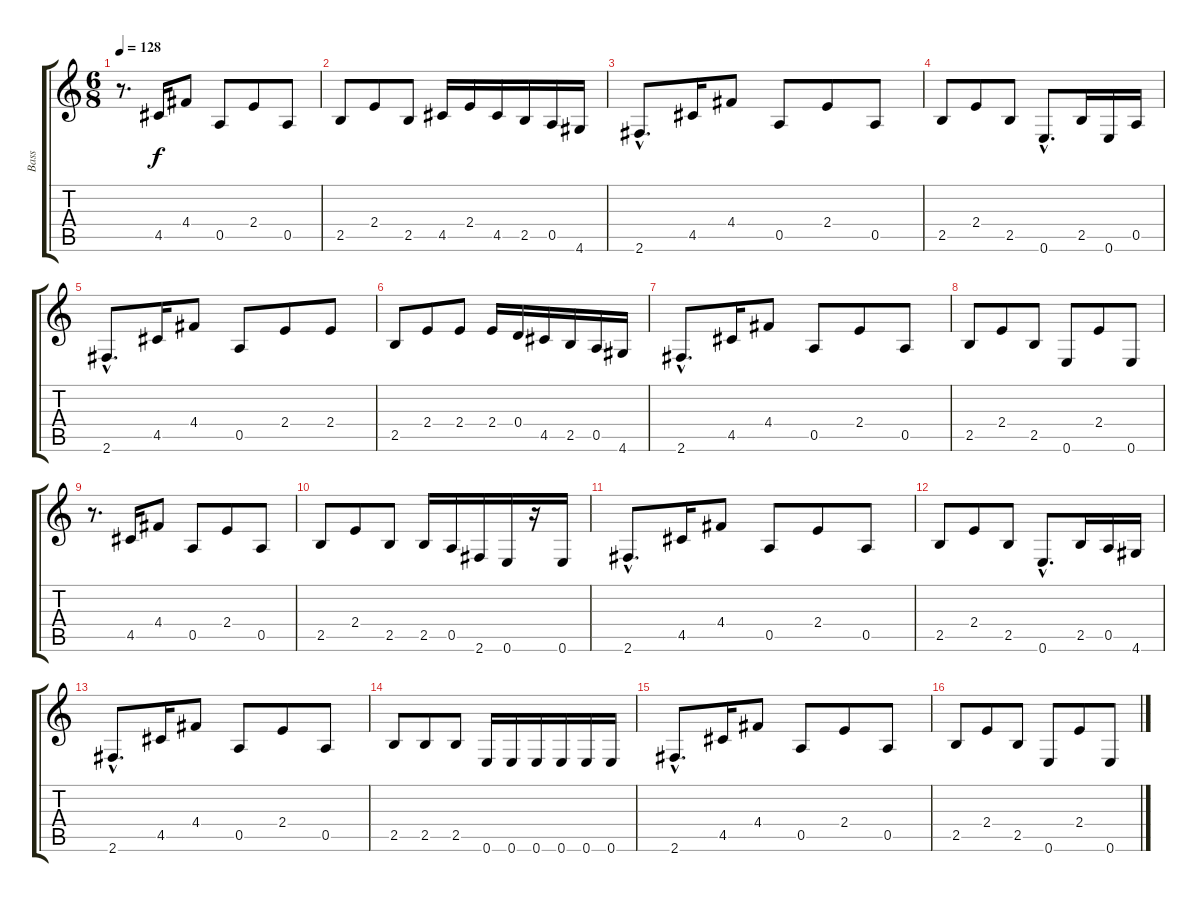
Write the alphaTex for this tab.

\track ("Bass" "Bass") {instrument electricbassfinger}
\staff {score tabs}
\tuning (E4 B3 G3 D3 A2 E2) {hide}
\ts (6 8)
\tempo 128
\clef g2
\ks c
r.8{d dy f} 4.5.16 4.4.8 0.5.8 2.4.8 0.5.8 |
2.5.8 2.4.8 2.5.8 4.5.16 2.4.16 4.5.16 2.5.16 0.5.16 4.6.16 |
2.6{hac}.8{d} 4.5.16 4.4.8 0.5.8 2.4.8 0.5.8 |
2.5.8 2.4.8 2.5.8 0.6{hac}.8{d} 2.5.16 0.6.16 0.5.16 |
2.6{hac}.8{d} 4.5.16 4.4.8 0.5.8 2.4.8 2.4.8 |
2.5.8 2.4.8 2.4.8 2.4.16 0.4.16 4.5.16 2.5.16 0.5.16 4.6.16 |
2.6{hac}.8{d} 4.5.16 4.4.8 0.5.8 2.4.8 0.5.8 |
2.5.8 2.4.8 2.5.8 0.6.8 2.4.8 0.6.8 |
r.8{d} 4.5.16 4.4.8 0.5.8 2.4.8 0.5.8 |
2.5.8 2.4.8 2.5.8 2.5.16 0.5.16 2.6.16 0.6.16 r.16 0.6.16 |
2.6{hac}.8{d} 4.5.16 4.4.8 0.5.8 2.4.8 0.5.8 |
2.5.8 2.4.8 2.5.8 0.6{hac}.8{d} 2.5.16 0.5.16 4.6.16 |
2.6{hac}.8{d} 4.5.16 4.4.8 0.5.8 2.4.8 0.5.8 |
2.5.8 2.5.8 2.5.8 0.6.16 0.6.16 0.6.16 0.6.16 0.6.16 0.6.16 |
2.6{hac}.8{d} 4.5.16 4.4.8 0.5.8 2.4.8 0.5.8 |
2.5.8 2.4.8 2.5.8 0.6.8 2.4.8 0.6.8
